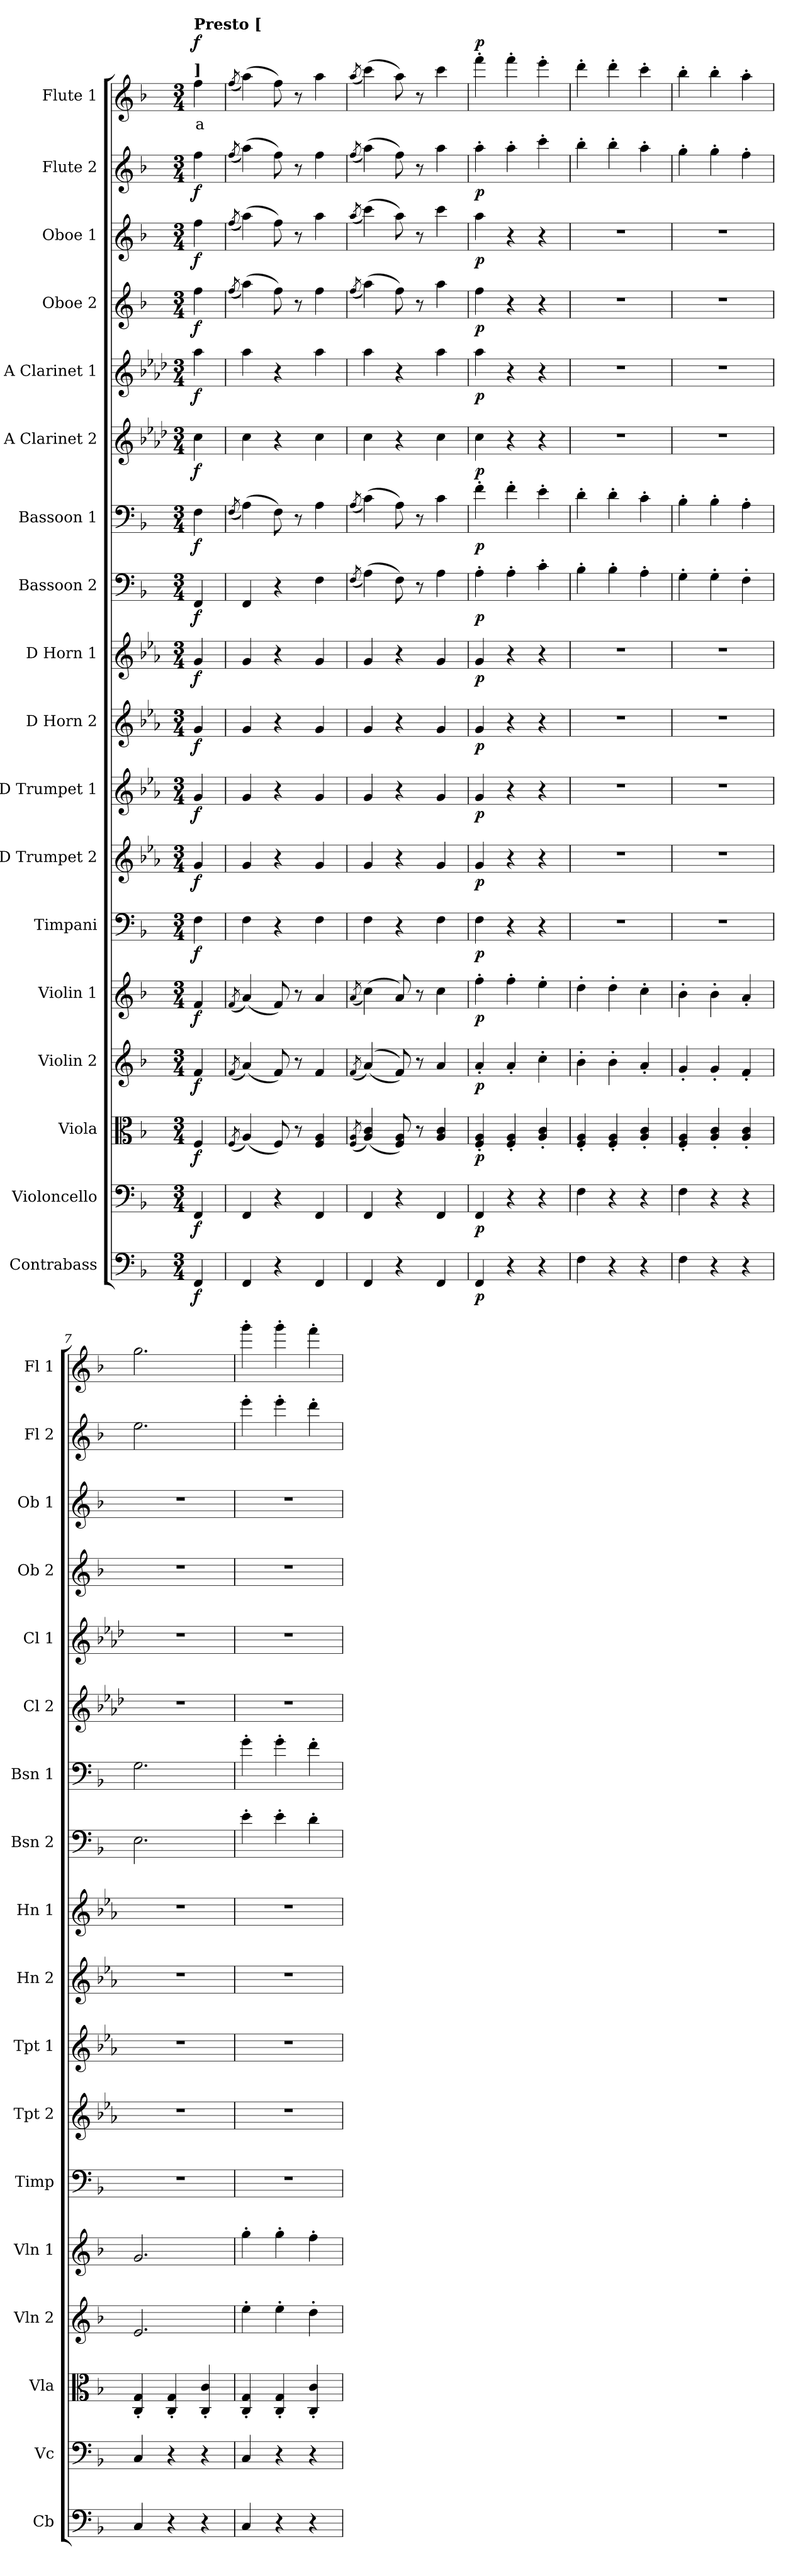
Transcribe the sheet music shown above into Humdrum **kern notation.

**kern	**dynam	**kern	**dynam	**kern	**dynam	**kern	**dynam	**kern	**dynam	**kern	**dynam	**kern	**dynam	**kern	**dynam	**kern	**dynam	**kern	**dynam	**kern	**dynam	**kern	**dynam	**kern	**dynam	**kern	**dynam	**kern	**dynam	**kern	**dynam	**kern	**dynam	**kern	**text	**dynam
*part18	*part18	*part17	*part17	*part16	*part16	*part15	*part15	*part14	*part14	*part13	*part13	*part12	*part12	*part11	*part11	*part10	*part10	*part9	*part9	*part8	*part8	*part7	*part7	*part6	*part6	*part5	*part5	*part4	*part4	*part3	*part3	*part2	*part2	*part1	*part1	*part1
*staff18	*staff18	*staff17	*staff17	*staff16	*staff16	*staff15	*staff15	*staff14	*staff14	*staff13	*staff13	*staff12	*staff12	*staff11	*staff11	*staff10	*staff10	*staff9	*staff9	*staff8	*staff8	*staff7	*staff7	*staff6	*staff6	*staff5	*staff5	*staff4	*staff4	*staff3	*staff3	*staff2	*staff2	*staff1	*staff1	*staff1
*I"Contrabass	*	*I"Violoncello	*	*I"Viola	*	*I"Violin 2	*	*I"Violin 1	*	*I"Timpani	*	*I"D Trumpet 2	*	*I"D Trumpet 1	*	*I"D Horn 2	*	*I"D Horn 1	*	*I"Bassoon 2	*	*I"Bassoon 1	*	*I"A Clarinet 2	*	*I"A Clarinet 1	*	*I"Oboe 2	*	*I"Oboe 1	*	*I"Flute 2	*	*I"Flute 1	*	*
*I'Cb	*	*I'Vc	*	*I'Vla	*	*I'Vln 2	*	*I'Vln 1	*	*I'Timp	*	*I'Tpt 2	*	*I'Tpt 1	*	*I'Hn 2	*	*I'Hn 1	*	*I'Bsn 2	*	*I'Bsn 1	*	*I'Cl 2	*	*I'Cl 1	*	*I'Ob 2	*	*I'Ob 1	*	*I'Fl 2	*	*I'Fl 1	*	*
*clefF4	*	*clefF4	*	*clefC3	*	*clefG2	*	*clefG2	*	*clefF4	*	*clefG2	*	*clefG2	*	*clefG2	*	*clefG2	*	*clefF4	*	*clefF4	*	*clefG2	*	*clefG2	*	*clefG2	*	*clefG2	*	*clefG2	*	*clefG2	*	*
*ITrd7c12	*	*	*	*	*	*	*	*	*	*	*	*ITrd-1c-2	*	*ITrd-1c-2	*	*ITrd6c10	*	*ITrd6c10	*	*	*	*	*	*ITrd2c3	*	*ITrd2c3	*	*	*	*	*	*	*	*	*	*
*k[b-]	*	*k[b-]	*	*k[b-]	*	*k[b-]	*	*k[b-]	*	*k[b-]	*	*k[b-]	*	*k[b-]	*	*k[b-]	*	*k[b-]	*	*k[b-]	*	*k[b-]	*	*k[b-]	*	*k[b-]	*	*k[b-]	*	*k[b-]	*	*k[b-]	*	*k[b-]	*	*
*M3/4	*	*M3/4	*	*M3/4	*	*M3/4	*	*M3/4	*	*M3/4	*	*M3/4	*	*M3/4	*	*M3/4	*	*M3/4	*	*M3/4	*	*M3/4	*	*M3/4	*	*M3/4	*	*M3/4	*	*M3/4	*	*M3/4	*	*M3/4	*	*
*MM396	*	*MM396	*	*MM396	*	*MM396	*	*MM396	*	*MM396	*	*MM396	*	*MM396	*	*MM396	*	*MM396	*	*MM396	*	*MM396	*	*MM396	*	*MM396	*	*MM396	*	*MM396	*	*MM396	*	*MM396	*	*
=1	=1	=1	=1	=1	=1	=1	=1	=1	=1	=1	=1	=1	=1	=1	=1	=1	=1	=1	=1	=1	=1	=1	=1	=1	=1	=1	=1	=1	=1	=1	=1	=1	=1	=1	=1	=1
!	!	!	!	!	!	!	!	!	!	!	!	!	!	!	!	!	!	!	!	!	!	!	!	!	!	!	!	!	!	!	!	!	!	!LO:TX:a:B:t=Presto [	!	!
!	!	!	!	!	!	!	!	!	!	!	!	!	!	!	!	!	!	!	!	!	!	!	!	!	!	!	!	!	!	!	!	!	!	!LO:TX:a:B:t=]	!	!
!	!LO:DY:b	!	!LO:DY:b	!	!LO:DY:b	!	!LO:DY:b	!	!LO:DY:b	!	!LO:DY:b	!	!LO:DY:b	!	!LO:DY:b	!	!LO:DY:b	!	!LO:DY:b	!	!LO:DY:b	!	!LO:DY:b	!	!LO:DY:b	!	!LO:DY:b	!	!LO:DY:b	!	!LO:DY:b	!	!LO:DY:b	!	!LO:LY:b:color=#FF0000	!LO:DY:b
4FFF/	f	4FF/	f	4F/	f	4f/	f	4f/	f	4F\	f	4a/	f	4a/	f	4A/	f	4A/	f	4FF/	f	4F\	f	4a\	f	4ff\	f	4ff\	f	4ff\	f	4ff\	f	4ff\	a	f
=2	=2	=2	=2	=2	=2	=2	=2	=2	=2	=2	=2	=2	=2	=2	=2	=2	=2	=2	=2	=2	=2	=2	=2	=2	=2	=2	=2	=2	=2	=2	=2	=2	=2	=2	=2	=2
.	.	.	.	(8qF/	.	(8qf/	.	(8qf/	.	.	.	.	.	.	.	.	.	.	.	.	.	(8qF/	.	.	.	.	.	(8qff/	.	(8qff/	.	(8qff/	.	(8qff/	.	.
4FFF/	.	4FF/	.	(4A/)	.	(4a/)	.	(4a/)	.	4F\	.	4a/	.	4a/	.	4A/	.	4A/	.	4FF/	.	(4A\)	.	4a\	.	4ff\	.	(4aa\)	.	(4aa\)	.	(4aa\)	.	(4aa\)	.	.
4r	.	4r	.	8F/)	.	8f/)	.	8f/)	.	4r	.	4r	.	4r	.	4r	.	4r	.	4r	.	8F\)	.	4r	.	4r	.	8ff\)	.	8ff\)	.	8ff\)	.	8ff\)	.	.
.	.	.	.	8r	.	8r	.	8r	.	.	.	.	.	.	.	.	.	.	.	.	.	8r	.	.	.	.	.	8r	.	8r	.	8r	.	8r	.	.
4FFF/	.	4FF/	.	4F/ 4A/	.	4f/	.	4a/	.	4F\	.	4a/	.	4a/	.	4A/	.	4A/	.	4F\	.	4A\	.	4a\	.	4ff\	.	4ff\	.	4aa\	.	4ff\	.	4aa\	.	.
=3	=3	=3	=3	=3	=3	=3	=3	=3	=3	=3	=3	=3	=3	=3	=3	=3	=3	=3	=3	=3	=3	=3	=3	=3	=3	=3	=3	=3	=3	=3	=3	=3	=3	=3	=3	=3
.	.	.	.	(8qF/ 8qA/	.	(8qf/	.	(8qa/	.	.	.	.	.	.	.	.	.	.	.	(8qF/	.	(8qA/	.	.	.	.	.	(8qff/	.	(8qaa/	.	(8qff/	.	(8qaa/	.	.
4FFF/	.	4FF/	.	(4A/ 4c/)	.	((4a/)	.	(4cc\)	.	4F\	.	4a/	.	4a/	.	4A/	.	4A/	.	(4A\)	.	(4c\)	.	4a\	.	4ff\	.	(4aa\)	.	(4ccc\)	.	(4aa\)	.	(4ccc\)	.	.
4r	.	4r	.	8F/ 8A/)	.	8f/))	.	8a/)	.	4r	.	4r	.	4r	.	4r	.	4r	.	8F\)	.	8A\)	.	4r	.	4r	.	8ff\)	.	8aa\)	.	8ff\)	.	8aa\)	.	.
.	.	.	.	8r	.	8r	.	8r	.	.	.	.	.	.	.	.	.	.	.	8r	.	8r	.	.	.	.	.	8r	.	8r	.	8r	.	8r	.	.
4FFF/	.	4FF/	.	4A/ 4c/	.	4a/	.	4cc\	.	4F\	.	4a/	.	4a/	.	4A/	.	4A/	.	4A\	.	4c\	.	4a\	.	4ff\	.	4aa\	.	4ccc\	.	4aa\	.	4ccc\	.	.
=4	=4	=4	=4	=4	=4	=4	=4	=4	=4	=4	=4	=4	=4	=4	=4	=4	=4	=4	=4	=4	=4	=4	=4	=4	=4	=4	=4	=4	=4	=4	=4	=4	=4	=4	=4	=4
!	!LO:DY:b	!	!LO:DY:b	!	!LO:DY:b	!	!LO:DY:b	!	!LO:DY:b	!	!LO:DY:b	!	!LO:DY:b	!	!LO:DY:b	!	!LO:DY:b	!	!LO:DY:b	!	!LO:DY:b	!	!LO:DY:b	!	!LO:DY:b	!	!LO:DY:b	!	!LO:DY:b	!	!LO:DY:b	!	!LO:DY:b	!	!	!LO:DY:b
4FFF/	p	4FF/	p	4F/' 4A/'	p	4a'/	p	4ff'\	p	4F\	p	4a/	p	4a/	p	4A/	p	4A/	p	4A'\	p	4f'\	p	4a\	p	4ff\	p	4ff\	p	4aa\	p	4aa'\	p	4fff'\	.	p
4r	.	4r	.	4F/' 4A/'	.	4a'/	.	4ff'\	.	4r	.	4r	.	4r	.	4r	.	4r	.	4A'\	.	4f'\	.	4r	.	4r	.	4r	.	4r	.	4aa'\	.	4fff'\	.	.
4r	.	4r	.	4A/' 4c/'	.	4cc'\	.	4ee'\	.	4r	.	4r	.	4r	.	4r	.	4r	.	4c'\	.	4e'\	.	4r	.	4r	.	4r	.	4r	.	4ccc'\	.	4eee'\	.	.
=5	=5	=5	=5	=5	=5	=5	=5	=5	=5	=5	=5	=5	=5	=5	=5	=5	=5	=5	=5	=5	=5	=5	=5	=5	=5	=5	=5	=5	=5	=5	=5	=5	=5	=5	=5	=5
4FF\	.	4F\	.	4F/' 4A/'	.	4b-'\	.	4dd'\	.	2.r	.	2.r	.	2.r	.	2.r	.	2.r	.	4B-'\	.	4d'\	.	2.r	.	2.r	.	2.r	.	2.r	.	4bb-'\	.	4ddd'\	.	.
4r	.	4r	.	4F/' 4A/'	.	4b-'\	.	4dd'\	.	.	.	.	.	.	.	.	.	.	.	4B-'\	.	4d'\	.	.	.	.	.	.	.	.	.	4bb-'\	.	4ddd'\	.	.
4r	.	4r	.	4A/' 4c/'	.	4a'/	.	4cc'\	.	.	.	.	.	.	.	.	.	.	.	4A'\	.	4c'\	.	.	.	.	.	.	.	.	.	4aa'\	.	4ccc'\	.	.
=6	=6	=6	=6	=6	=6	=6	=6	=6	=6	=6	=6	=6	=6	=6	=6	=6	=6	=6	=6	=6	=6	=6	=6	=6	=6	=6	=6	=6	=6	=6	=6	=6	=6	=6	=6	=6
4FF\	.	4F\	.	4F/' 4A/'	.	4g'/	.	4b-'\	.	2.r	.	2.r	.	2.r	.	2.r	.	2.r	.	4G'\	.	4B-'\	.	2.r	.	2.r	.	2.r	.	2.r	.	4gg'\	.	4bb-'\	.	.
4r	.	4r	.	4A/' 4c/'	.	4g'/	.	4b-'\	.	.	.	.	.	.	.	.	.	.	.	4G'\	.	4B-'\	.	.	.	.	.	.	.	.	.	4gg'\	.	4bb-'\	.	.
4r	.	4r	.	4A/' 4c/'	.	4f'/	.	4a'/	.	.	.	.	.	.	.	.	.	.	.	4F'\	.	4A'\	.	.	.	.	.	.	.	.	.	4ff'\	.	4aa'\	.	.
=7	=7	=7	=7	=7	=7	=7	=7	=7	=7	=7	=7	=7	=7	=7	=7	=7	=7	=7	=7	=7	=7	=7	=7	=7	=7	=7	=7	=7	=7	=7	=7	=7	=7	=7	=7	=7
4CC/	.	4C/	.	4C/' 4G/'	.	2.e/	.	2.g/	.	2.r	.	2.r	.	2.r	.	2.r	.	2.r	.	2.E\	.	2.G\	.	2.r	.	2.r	.	2.r	.	2.r	.	2.ee\	.	2.gg\	.	.
4r	.	4r	.	4C/' 4G/'	.	.	.	.	.	.	.	.	.	.	.	.	.	.	.	.	.	.	.	.	.	.	.	.	.	.	.	.	.	.	.	.
4r	.	4r	.	4C/' 4c/'	.	.	.	.	.	.	.	.	.	.	.	.	.	.	.	.	.	.	.	.	.	.	.	.	.	.	.	.	.	.	.	.
=8	=8	=8	=8	=8	=8	=8	=8	=8	=8	=8	=8	=8	=8	=8	=8	=8	=8	=8	=8	=8	=8	=8	=8	=8	=8	=8	=8	=8	=8	=8	=8	=8	=8	=8	=8	=8
4CC/	.	4C/	.	4C/' 4G/'	.	4ee'\	.	4gg'\	.	2.r	.	2.r	.	2.r	.	2.r	.	2.r	.	4e'\	.	4g'\	.	2.r	.	2.r	.	2.r	.	2.r	.	4eee'\	.	4ggg'\	.	.
4r	.	4r	.	4C/' 4G/'	.	4ee'\	.	4gg'\	.	.	.	.	.	.	.	.	.	.	.	4e'\	.	4g'\	.	.	.	.	.	.	.	.	.	4eee'\	.	4ggg'\	.	.
4r	.	4r	.	4C/' 4c/'	.	4dd'\	.	4ff'\	.	.	.	.	.	.	.	.	.	.	.	4d'\	.	4f'\	.	.	.	.	.	.	.	.	.	4ddd'\	.	4fff'\	.	.
=	=	=	=	=	=	=	=	=	=	=	=	=	=	=	=	=	=	=	=	=	=	=	=	=	=	=	=	=	=	=	=	=	=	=	=	=
*-	*-	*-	*-	*-	*-	*-	*-	*-	*-	*-	*-	*-	*-	*-	*-	*-	*-	*-	*-	*-	*-	*-	*-	*-	*-	*-	*-	*-	*-	*-	*-	*-	*-	*-	*-	*-
